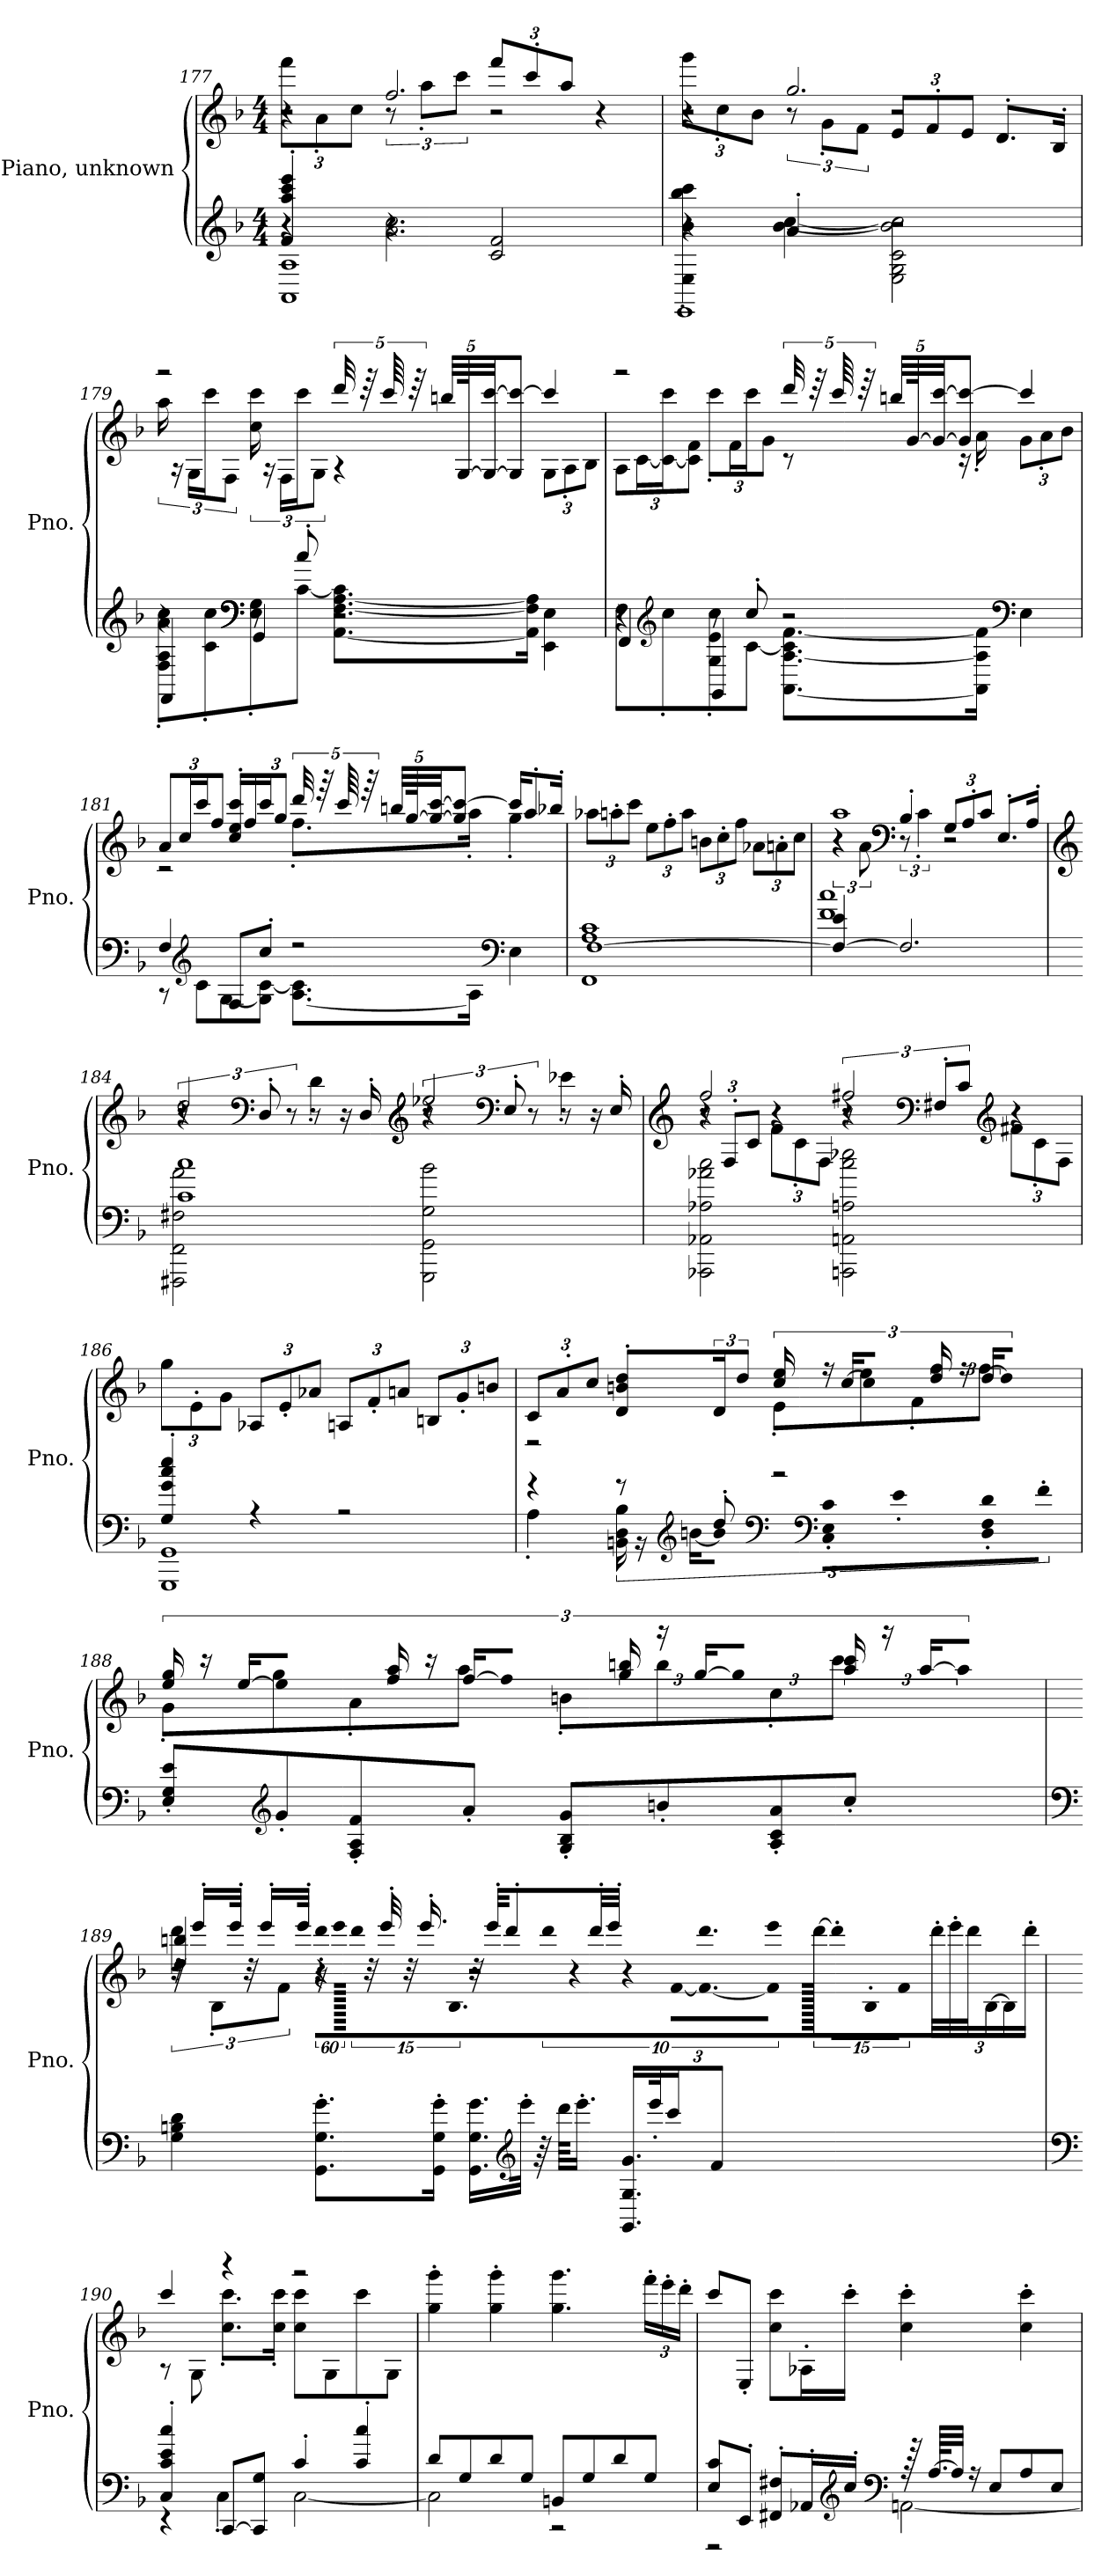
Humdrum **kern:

**kern	**kern
*part1	*part1
*staff2	*staff1
*I"Piano, unknown	*
*I'Pno.	*
!!LO:LB:g=z
*clefG2	*clefG2
*k[b-]	*k[b-]
*M4/4	*M4/4
=177	=177
*^	*^
*	*^	*	*
*	*	*	*	*Xbrackettup
*	*	*	*	*^
4f/' 4aa/' 4ccc/' 4eee/'	4r	1AA 1A	2r	12fff\L	4r
.	.	.	.	12a'\	.
.	.	.	.	12cc\J	.
*	*	*	*	*brackettup	*
4r	2.a\ 2.cc\	.	.	12r	2.ff/
.	.	.	.	12aa'\L	.
.	.	.	.	12ccc\J	.
*	*	*	*Xbrackettup	*	*
2c/ 2f/	.	.	12fff/L	2r	.
.	.	.	12ccc'/	.	.
.	.	.	12aa/J	.	.
.	.	.	4r	.	.
=178	=178	=178	=178	=178	=178
4r	4E\' 4b-\' 4bb-\' 4ccc\'	1EE	4r	12ggg\L	2r
.	.	.	.	12cc'\	.
.	.	.	.	12b-\J	.
*	*	*	*	*brackettup	*
4a'/	[4b-\ [4cc\	.	2.gg/	12r	.
.	.	.	.	12g'\L	.
.	.	.	.	12f\J	.
*	*	*	*	*	*Xbrackettup
2r	2E\ 2G\ 2c\ 2b-\] 2cc\]	.	.	2r	12e/L
.	.	.	.	.	12f'/
.	.	.	.	.	12e/J
.	.	.	.	.	8.d'/L
.	.	.	.	.	16B-'/Jk
*	*	*	*	*v	*v
!!LO:PB:g=z
=179	=179	=179	=179	=179
*	*	*	*	*brackettup
4r	8F\' 8A\' 8a\' 8cc\'L	4FF/	2r	24aa\
.	.	.	.	24r
.	.	.	.	24G\LL
*	*	*	*	*Xbrackettup
.	8c\' 8cc\'	.	.	24ccc\J
.	.	.	.	12F\J
*clefF4	*	*	*	*
*	*	*	*	*brackettup
8r	8E\' 8G\'	4GG/	.	24cc\ 24ccc\
.	.	.	.	24r
.	.	.	.	24F\LL
*	*	*	*	*Xbrackettup
8cc'/	[8c\J	.	.	24ccc\J
.	.	.	.	12G\J
*	*	*	*brackettup	*
2r	[8.AA\ [8.F\ [8.A\ 8.c\]L	2r	40ddd/	4r
.	.	.	80r	.
.	.	.	80ccc/	.
.	.	.	80r	.
.	.	.	40bbn/LLL	.
.	.	.	[80G/K	.
.	.	.	40G/_ [40ccc/JJ	.
.	.	.	8G/] 8ccc/_J	.
.	16AA\] 16F\] 16A\]Jk	.	.	.
*	*	*	*	*Xbrackettup
.	4EE\ 4E\	.	4ccc/]	12G\L
.	.	.	.	12A'\
.	.	.	.	12B-\J
!!LO:LB:g=z	!!
=180	=180	=180	=180	=180
4r	8F\L	4FF/	2r	12A\L
.	.	.	.	[24c\L
*clefG2	*	*	*	*
.	8cc'\	.	.	24c\_ 24ccc\J
.	.	.	.	12c\] 12f\J
8r	8G\' 8e\' 8cc\'	4GG/	.	12ccc'\L
.	.	.	.	24f\L
8cc'/	[8c\J	.	.	24ccc\J
.	.	.	.	12g\J
*	*	*	*brackettup	*
2r	[8.AA\ [8.A\ 8.c\] [8.f\L	2r	40ddd/	8r
.	.	.	80r	.
.	.	.	80ccc/	.
.	.	.	80r	.
.	.	.	40bbn/LLL	.
.	.	.	[80g/K	.
.	.	.	40g/_ [40ccc/JJ	.
.	.	.	8g/] 8ccc/_J	16r
.	16AA\] 16A\] 16f\]Jk	.	.	16a'\
*clefF4	*	*	*	*
*	*	*	*	*Xbrackettup
.	4E\	.	4ccc/]	12g\L
.	.	.	.	12a'\
.	.	.	.	12b-\J
*	*v	*v	*	*
!!LO:LB:g=z	!!
=181	=181	=181	=181
4F/	8r	12a/L	2r
.	.	24cc/L	.
*clefG2	*	*	*
.	8c\L	24ccc/J	.
.	.	12ff/J	.
8F/L	[8G\	16cc/' 16ee/' 16ccc/'LL	.
.	.	16ff/	.
8cc'/J	8G\] [8c\J	24ccc/J	.
.	.	12gg/J	.
*	*	*brackettup	*
2r	[8.A\ 8.c\]L	40ddd/	8.ff'\L
.	.	80r	.
.	.	80ccc/	.
.	.	80r	.
.	.	40bbn/LLL	.
.	.	[80gg/K	.
.	.	40gg/_ [40ccc/JJ	.
.	.	8gg/] 8ccc/_J	.
.	16A\Jk]	.	16aa'\Jk
*clefF4	*	*	*
.	4E\	16ccc/KL]	4gg'\
.	.	8aa'/	.
.	.	16bb-X'/Jk	.
*	*	*v	*v
=182	=182	=182
*	*	*Xbrackettup
[1F	1FF 1A 1c	12aa-X\L
.	.	12aan'\
.	.	12ccc\J
.	.	12ee\L
.	.	12ff'\
.	.	12aa\J
.	.	12bn\L
.	.	12cc'\
.	.	12ff\J
.	.	12a-X\L
.	.	12an'\
.	.	12cc\J
!!LO:LB:g=z
=183	=183	=183
*	*	*^
*	*	*	*brackettup
*	*	*	*^
4F/_ 4e/	1f 1cc	1aa	6r	4r
.	.	.	12a\	.
*	*	*clefF4	*	*
2.F/]	.	.	12r	4B-'/
.	.	.	6c'\	.
*	*	*	*	*Xbrackettup
.	.	.	2r	12G/L
.	.	.	.	12A'/
.	.	.	.	12c/J
.	.	.	.	8.E'/L
.	.	.	.	16A'/Jk
=184	=184	=184	=184	=184
*	*	*clefG2	*	*
*	*	*	*	*brackettup
1c 1cc	2FFF#X\ 2FF\ 2F#X\ 2a\	2dd/	4r	12r
*	*	*clefF4	*	*
.	.	.	.	12D'/
.	.	.	.	12r
.	.	.	4d'\	8r
.	.	.	.	16r
.	.	.	.	16D'/
*	*	*clefG2	*	*
.	2GGG\ 2GG\ 2G\ 2b-\	2ee-X/	4r	12r
*	*	*clefF4	*	*
.	.	.	.	12E'/
.	.	.	.	12r
.	.	.	4e-X'\	8r
.	.	.	.	16r
.	.	.	.	16E'/
*v	*v	*	*	*
!!LO:LB:g=z	!!	!!
=185	=185	=185	=185
*	*clefG2	*	*
2AAA-X\ 2AA-X\ 2A-X\ 2a-X\ 2cc\	2ff/	4r	12r
.	.	.	12F'/L
.	.	.	12c/J
*	*	*Xbrackettup	*
.	.	12f\L	4r
.	.	12c'\	.
.	.	12F\J	.
*	*	*	*brackettup
2AAAn\ 2AAn\ 2An\ 2cc\ 2ee-X\	2ff#X/	4r	12r
*	*clefF4	*	*
.	.	.	12F#X'/L
.	.	.	12c/J
*	*clefG2	*	*
*	*	*Xbrackettup	*
.	.	12f#X\L	4r
.	.	12c'\	.
.	.	12F#\J	.
*	*v	*v	*v
=186	=186
*^	*
4G/' 4g/' 4cc/' 4ee/'	1GGG 1GG	12gg\L
.	.	12e'\
.	.	12g\J
4r	.	12A-X/L
.	.	12e'/
.	.	12a-X/J
2r	.	12An/L
.	.	12f'/
.	.	12an/J
.	.	12Bn/L
.	.	12g'/
.	.	12bn/J
!!LO:LB:g=z
=187	=187	=187
*	*	*^
4r	4A'\	12c/L	2r
.	.	12a'/	.
.	.	12cc/J	.
8r	24BBn\ 24D\ 24B-\	8d/' 8bn/' 8dd/'L	.
.	24r	.	.
*clefG2	*	*	*
.	[24bn\KL	.	.
8dd'/	8b\J]	24d/K	.
.	.	12dd/J	.
*clefF4	*	*	*
*	*	*brackettup	*
2r	8C\' 8E\' 8c\'L	24cc/ 24ee/	8e'\L
.	.	24r	.
.	.	[24cc/KL	.
.	8e'\	8cc/J]	8ee\
.	8D\' 8F\' 8d\'	24dd/ 24ff/	8f'\
.	.	24r	.
.	.	[24dd/KL	.
.	8f'\J	8dd/J]	8ff\J
*v	*v	*	*
=188	=188	=188
8E/' 8G/' 8e/'L	24ee/ 24gg/	8g'\L
.	24r	.
.	[24ee/KL	.
*clefG2	*	*
8g'/	8ee/J]	8gg\
8F/' 8A/' 8f/'	24ff/ 24aa/	8a'\
.	24r	.
.	[24ff/KL	.
8a'/J	8ff/J]	8aa\J
8G/' 8B-/' 8g/'L	24gg/ 24bbn/	8bn'\L
.	24r	.
.	[24gg/KL	.
8bn'/	8gg/J]	8bb\
8A/' 8c/' 8a/'	24aa/ 24ccc/	8cc'\
.	24r	.
.	[24aa/KL	.
8cc'/J	8aa/J]	8ccc\J
*	*v	*v
!!LO:PB:g=z
=189	=189
*clefF4	*
*	*^
*	*	*^
*	*	*	*^
4G\ 4Bn\ 4d\	32r	4ddd\	4dd/ 4bbn/	12r
.	16eee'/LL	.	.	.
.	.	.	.	12B-'\L
.	32eee'/JJk	.	.	.
.	32r	.	.	.
.	16eee'/LL	.	.	.
.	.	.	.	12f\J
.	32eee'/JJk	.	.	.
!	!	!	!	!LO:N:vis=32
8.GG\' 8.G\' 8.g\'L	16r	4r	4r	1920%53ddd'\LLL
!	!	!	!	!LO:N:vis=32
.	.	.	.	1920%53eee\
.	.	.	.	1920ryy
!	!	!	!	!LO:N:vis=32
.	.	.	.	1920%53ddd\
.	32r	.	.	.
.	.	.	.	36.B-\
.	32eee'/	.	.	.
!	!	!	!	!LO:N:vis=64
.	32r	.	.	640%9ddd\JJJk
!	!	!	!	!LO:N:vis=32
.	.	.	.	1920%53r
.	16.eee'/	.	.	.
!	!	!	!	!LO:N:vis=64
.	.	.	.	[640%9f\KLLL
.	.	.	.	36.f\_ 36.ddd\
16GG\' 16G\' 16g\'Jk	.	.	.	.
!	!	!	!	!LO:N:vis=32
.	.	.	.	1920%53f\] 1920%53eee\JJJ
16.GG\ 16.G\ 16.g\LL	32r	2r	2r	[1920ddd\
.	.	.	.	640%53ddd'\L]
.	32eee'/KKL	.	.	.
.	8ddd'/	.	.	.
.	.	.	.	12B-'\
*clefG2	*	*	*	*
32eee'\JJk	.	.	.	.
64r	.	.	.	.
64ddd\KKLL	.	.	.	.
16.eee'\JJ	.	.	.	.
.	.	.	.	12f\J
.	32ddd'/LL	.	.	.
.	32eee'/JJJ	.	.	.
16.GG/ 16.G/ 16.g/LL	4r	.	.	32ddd'\LLL
.	.	.	.	32eee'\
*	*	*	*	*Xbrackettup
.	.	.	.	48ddd\J
.	.	.	.	[24B-\
32eee'/K	.	.	.	.
*Xbrackettup	*	*	*	*
24ccc/J	.	.	.	16B-\]
12f/J	.	.	.	.
.	.	.	.	16ddd'\JJ
*	*v	*v	*v	*v
!!LO:LB:g=z
=190	=190
*clefF4	*
*^	*^
4C/' 4c/' 4e/' 4cc/'	4r	4ccc/	8r
.	.	.	8G\
[8CC/L	4C'\	4r	8.cc\' 8.ccc\'L
8CC/] 8G/J	.	.	.
.	.	.	16cc\' 16ccc\'Jk
4c'/	[2C\	2r	8cc\ 8ccc\L
.	.	.	8G\
4c/' 4cc/'	.	.	8ccc\
.	.	.	8G\J
*	*	*v	*v
=191	=191	=191
8d/L	2C\]	4gg\' 4ggg\'
8G/	.	.
8d/	.	4gg\' 4ggg\'
8G/J	.	.
8BBn/L	2r	4.gg\ 4.ggg\
8G/	.	.
8d/	.	.
8G/J	.	24fff'\LL
.	.	24eee'\
.	.	24ddd'\JJ
=192	=192	=192
8E/ 8c/L	2r	8ccc/L
8EE'/J	.	8E'/J
8FF#X/' 8F#X/'L	.	8cc\ 8ccc\L
16AA-X'/L	.	16A-X'\L
*clefG2	*	*
16cc'/JJ	.	16ccc'\JJ
*clefF4	*	*
128r	[2AAn\	4cc\' 4ccc\'
[64.A/KLLL	.	.
32A/JJJ]	.	.
16r	.	.
8E/L	.	.
8A/	.	4cc\' 4ccc\'
8E/J	.	.
*v	*v	*
=	=
*-	*-
